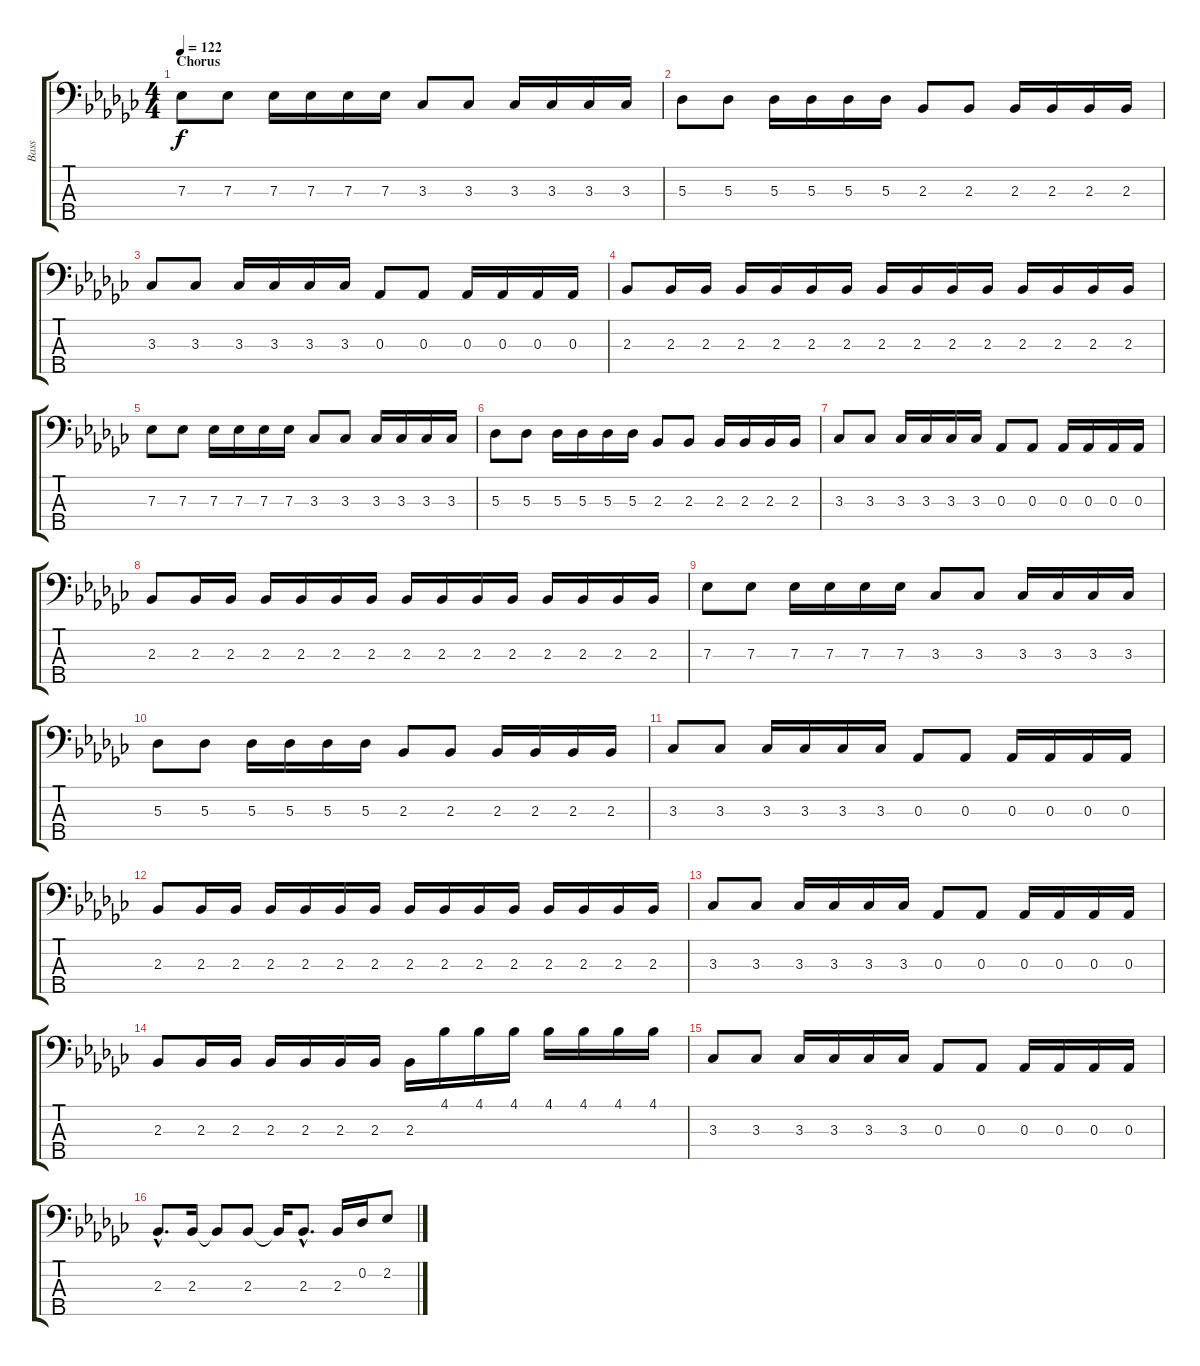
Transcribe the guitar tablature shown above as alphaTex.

\track ("Bass" "Bass") {instrument electricbasspick}
\staff {score tabs}
\tuning (Gb2 Db2 Ab1 Eb1 Bb0) {hide}
\ts (4 4)
\section ("" "Chorus")
\tempo 122
\clef f4
\ks ebminor
7.3.8{dy f} 7.3.8 7.3.16 7.3.16 7.3.16 7.3.16 3.3.8 3.3.8 3.3.16 3.3.16 3.3.16 3.3.16 |
5.3.8 5.3.8 5.3.16 5.3.16 5.3.16 5.3.16 2.3.8 2.3.8 2.3.16 2.3.16 2.3.16 2.3.16 |
3.3.8 3.3.8 3.3.16 3.3.16 3.3.16 3.3.16 0.3.8 0.3.8 0.3.16 0.3.16 0.3.16 0.3.16 |
2.3.8 2.3.16 2.3.16 2.3.16 2.3.16 2.3.16 2.3.16 2.3.16 2.3.16 2.3.16 2.3.16 2.3.16 2.3.16 2.3.16 2.3.16 |
7.3.8 7.3.8 7.3.16 7.3.16 7.3.16 7.3.16 3.3.8 3.3.8 3.3.16 3.3.16 3.3.16 3.3.16 |
5.3.8 5.3.8 5.3.16 5.3.16 5.3.16 5.3.16 2.3.8 2.3.8 2.3.16 2.3.16 2.3.16 2.3.16 |
3.3.8 3.3.8 3.3.16 3.3.16 3.3.16 3.3.16 0.3.8 0.3.8 0.3.16 0.3.16 0.3.16 0.3.16 |
2.3.8 2.3.16 2.3.16 2.3.16 2.3.16 2.3.16 2.3.16 2.3.16 2.3.16 2.3.16 2.3.16 2.3.16 2.3.16 2.3.16 2.3.16 |
7.3.8 7.3.8 7.3.16 7.3.16 7.3.16 7.3.16 3.3.8 3.3.8 3.3.16 3.3.16 3.3.16 3.3.16 |
5.3.8 5.3.8 5.3.16 5.3.16 5.3.16 5.3.16 2.3.8 2.3.8 2.3.16 2.3.16 2.3.16 2.3.16 |
3.3.8 3.3.8 3.3.16 3.3.16 3.3.16 3.3.16 0.3.8 0.3.8 0.3.16 0.3.16 0.3.16 0.3.16 |
2.3.8 2.3.16 2.3.16 2.3.16 2.3.16 2.3.16 2.3.16 2.3.16 2.3.16 2.3.16 2.3.16 2.3.16 2.3.16 2.3.16 2.3.16 |
3.3.8 3.3.8 3.3.16 3.3.16 3.3.16 3.3.16 0.3.8 0.3.8 0.3.16 0.3.16 0.3.16 0.3.16 |
2.3.8 2.3.16 2.3.16 2.3.16 2.3.16 2.3.16 2.3.16 2.3.16 4.1.16 4.1.16 4.1.16 4.1.16 4.1.16 4.1.16 4.1.16 |
3.3.8 3.3.8 3.3.16 3.3.16 3.3.16 3.3.16 0.3.8 0.3.8 0.3.16 0.3.16 0.3.16 0.3.16 |
2.3{hac}.8{d} 2.3.16 2.3{t}.8 2.3.8 2.3{t}.16 2.3{hac}.8{d} 2.3.16 0.2.16 2.2.8
